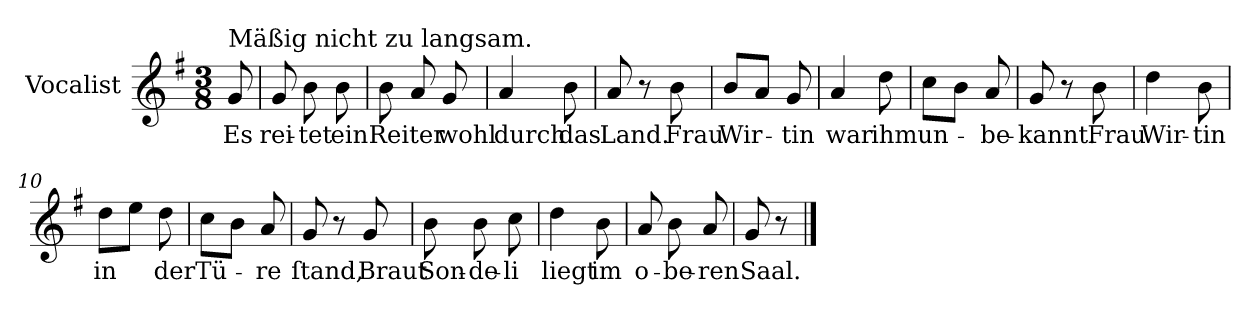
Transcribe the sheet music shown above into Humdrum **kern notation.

**kern	**text
*part1	*part1
*staff1	*staff1
*I"Vocalist	*
*k[f#]	*
*G:	*
*M3/8	*
=	=
!LO:TX:a:t=Mäßig nicht zu langsam.	!
8g	Es
=1	=1
8g	rei-
8b	-tet
8b	ein
=2	=2
8b	Reiter
8a	.
8g	wohl
=3	=3
4a	durch
8b	das
=4	=4
8a	Land.
8r	.
8b	Frau
=5	=5
8bL	Wir-
8aJ	.
8g	-tin
=6	=6
4a	war
8dd	ihm
=7	=7
8ccL	un-
8bJ	.
8a	-be-
=8	=8
8g	-kannt.
8r	.
8b	Frau
=9	=9
4dd	Wir-
8b	-tin
=10	=10
8ddL	in
8eeJ	.
8dd	der
=11	=11
8ccL	Tü-
8bJ	.
8a	-re
=12	=12
8g	ſtand,
8r	.
8g	Braut
=13	=13
8b	Son-
8b	-de-
8cc	-li
=14	=14
4dd	liegt
8b	im
=15	=15
8a	o-
8b	-be-
8a	-ren
=16	=16
8g	Saal.
8r	.
==	==
*-	*-
